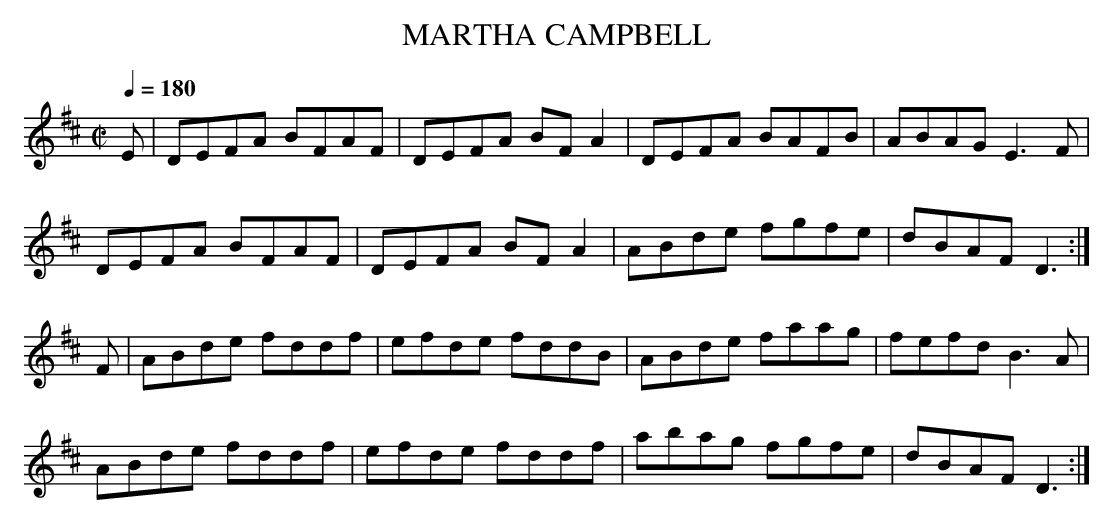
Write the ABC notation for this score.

X:1
T:MARTHA CAMPBELL
Q:1/4=180
M:C|
L:1/8
K:D
E|DEFA BFAF|DEFA BF A2|DEFA BAFB|ABAG E3 F |
DEFA BFAF|DEFA BF A2|ABde fgfe|dBAF D3 :|
F|ABde fddf|efde fddB|ABde faag|fefd B3 A |
ABde fddf|efde fddf|abag fgfe |dBAF D3 :|
